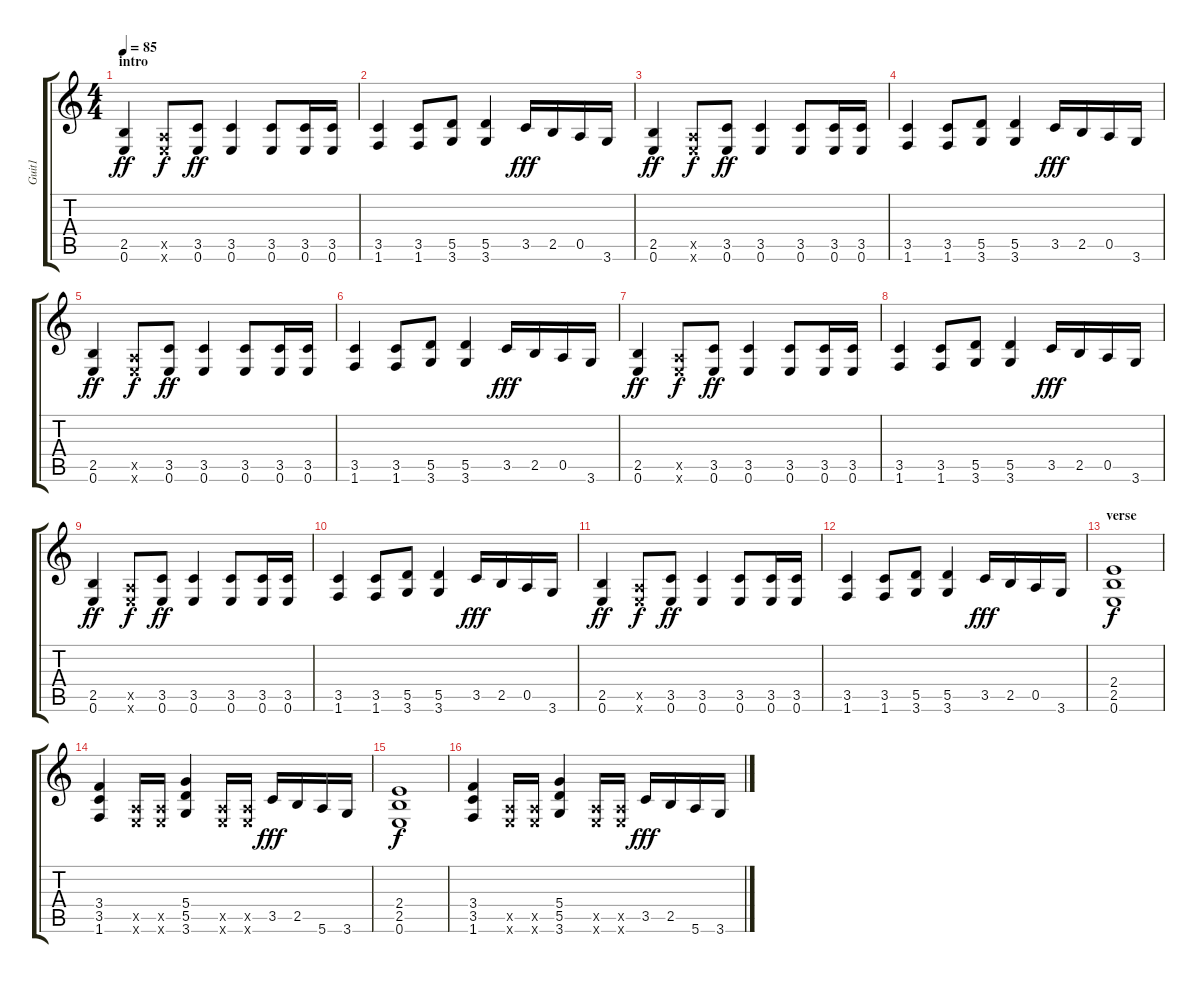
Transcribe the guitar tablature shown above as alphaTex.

\track ("Guit1" "Guit1") {instrument overdrivenguitar}
\staff {score tabs}
\tuning (E4 B3 G3 D3 A2 E2) {hide}
\ts (4 4)
\section ("" "intro")
\tempo 85
\clef g2
\ks c
(2.5 0.6).4{dy ff instrument overdrivenguitar} (0.5{x} 0.6{x}).8{dy f} (3.5 0.6).8{dy ff} (3.5 0.6).4 (3.5 0.6).8 (3.5 0.6).16 (3.5 0.6).16 |
(3.5 1.6).4 (3.5 1.6).8 (5.5 3.6).8 (5.5 3.6).4 3.5.16{dy fff} 2.5.16 0.5.16 3.6.16 |
(2.5 0.6).4{dy ff} (0.5{x} 0.6{x}).8{dy f} (3.5 0.6).8{dy ff} (3.5 0.6).4 (3.5 0.6).8 (3.5 0.6).16 (3.5 0.6).16 |
(3.5 1.6).4 (3.5 1.6).8 (5.5 3.6).8 (5.5 3.6).4 3.5.16{dy fff} 2.5.16 0.5.16 3.6.16 |
(2.5 0.6).4{dy ff} (0.5{x} 0.6{x}).8{dy f} (3.5 0.6).8{dy ff} (3.5 0.6).4 (3.5 0.6).8 (3.5 0.6).16 (3.5 0.6).16 |
(3.5 1.6).4 (3.5 1.6).8 (5.5 3.6).8 (5.5 3.6).4 3.5.16{dy fff} 2.5.16 0.5.16 3.6.16 |
(2.5 0.6).4{dy ff} (0.5{x} 0.6{x}).8{dy f} (3.5 0.6).8{dy ff} (3.5 0.6).4 (3.5 0.6).8 (3.5 0.6).16 (3.5 0.6).16 |
(3.5 1.6).4 (3.5 1.6).8 (5.5 3.6).8 (5.5 3.6).4 3.5.16{dy fff} 2.5.16 0.5.16 3.6.16 |
(2.5 0.6).4{dy ff} (0.5{x} 0.6{x}).8{dy f} (3.5 0.6).8{dy ff} (3.5 0.6).4 (3.5 0.6).8 (3.5 0.6).16 (3.5 0.6).16 |
(3.5 1.6).4 (3.5 1.6).8 (5.5 3.6).8 (5.5 3.6).4 3.5.16{dy fff} 2.5.16 0.5.16 3.6.16 |
(2.5 0.6).4{dy ff} (0.5{x} 0.6{x}).8{dy f} (3.5 0.6).8{dy ff} (3.5 0.6).4 (3.5 0.6).8 (3.5 0.6).16 (3.5 0.6).16 |
(3.5 1.6).4 (3.5 1.6).8 (5.5 3.6).8 (5.5 3.6).4 3.5.16{dy fff} 2.5.16 0.5.16 3.6.16 |
\section ("" "verse")
(2.4 2.5 0.6).1{dy f} |
(3.4 3.5 1.6).4 (0.5{x} 0.6{x}).16 (0.5{x} 0.6{x}).16 (5.4 5.5 3.6).4 (0.5{x} 0.6{x}).16 (0.5{x} 0.6{x}).16 3.5.16{dy fff} 2.5.16 5.6.16 3.6.16 |
(2.4 2.5 0.6).1{dy f} |
(3.4 3.5 1.6).4 (0.5{x} 0.6{x}).16 (0.5{x} 0.6{x}).16 (5.4 5.5 3.6).4 (0.5{x} 0.6{x}).16 (0.5{x} 0.6{x}).16 3.5.16{dy fff} 2.5.16 5.6.16 3.6.16
